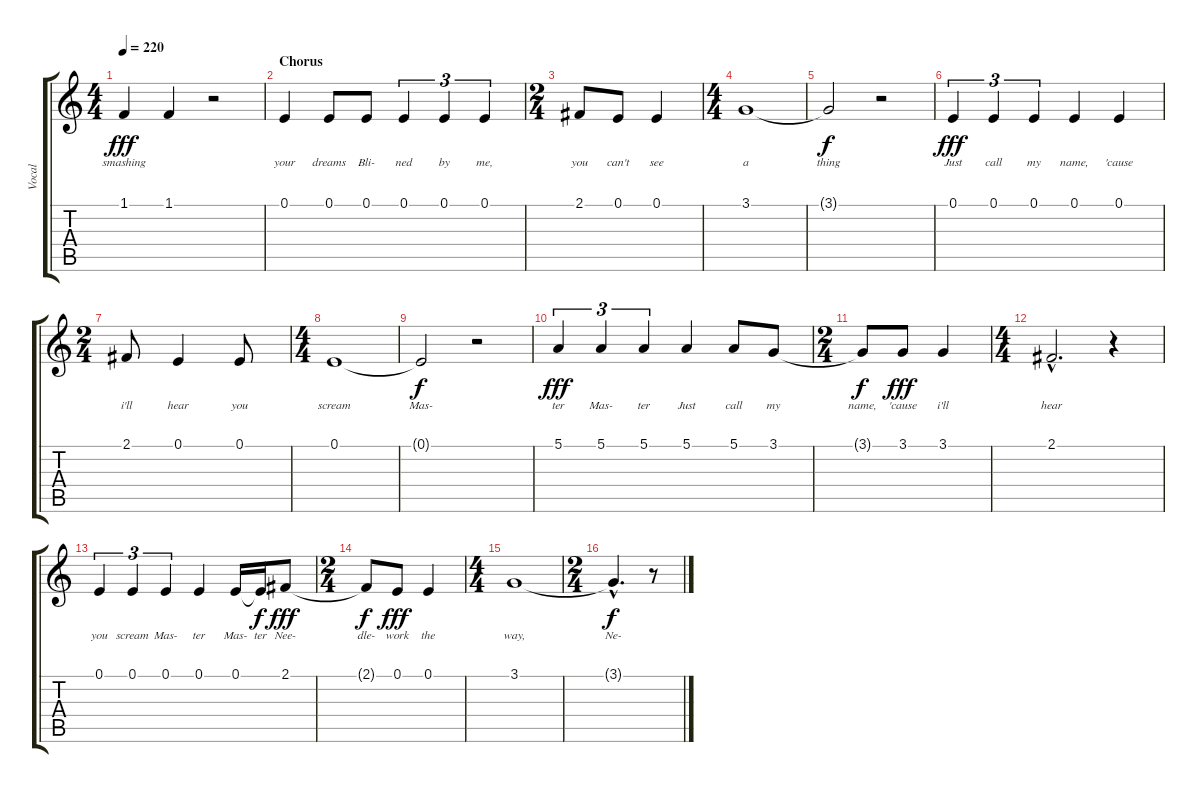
\track ("Vocal" "Vocal") {instrument lead6voice}
\staff {score tabs}
\tuning (E4 B3 G3 D3 A2 E2) {hide}
\ts (4 4)
\tempo 220
\clef g2
\ks c
1.1.4{lyrics (0 "smashing") lyrics (1 "") lyrics (2 "") lyrics (3 "") lyrics (4 "") dy fff} 1.1.4{lyrics (0 "") lyrics (1 "") lyrics (2 "") lyrics (3 "") lyrics (4 "")} r.2 |
\section ("" "Chorus")
0.1.4{lyrics (0 "your") lyrics (1 "") lyrics (2 "") lyrics (3 "") lyrics (4 "")} 0.1.8{lyrics (0 "dreams") lyrics (1 "") lyrics (2 "") lyrics (3 "") lyrics (4 "")} 0.1.8{lyrics (0 "Bli-") lyrics (1 "") lyrics (2 "") lyrics (3 "") lyrics (4 "")} 0.1.4{tu (3 2) lyrics (0 "ned") lyrics (1 "") lyrics (2 "") lyrics (3 "") lyrics (4 "")} 0.1.4{tu (3 2) lyrics (0 "by") lyrics (1 "") lyrics (2 "") lyrics (3 "") lyrics (4 "")} 0.1.4{tu (3 2) lyrics (0 "me,") lyrics (1 "") lyrics (2 "") lyrics (3 "") lyrics (4 "")} |
\ts (2 4)
2.1.8{lyrics (0 "you") lyrics (1 "") lyrics (2 "") lyrics (3 "") lyrics (4 "")} 0.1.8{lyrics (0 "can't") lyrics (1 "") lyrics (2 "") lyrics (3 "") lyrics (4 "")} 0.1.4{lyrics (0 "see") lyrics (1 "") lyrics (2 "") lyrics (3 "") lyrics (4 "")} |
\ts (4 4)
3.1.1{lyrics (0 "a") lyrics (1 "") lyrics (2 "") lyrics (3 "") lyrics (4 "")} |
3.1{t}.2{lyrics (0 "thing") lyrics (1 "") lyrics (2 "") lyrics (3 "") lyrics (4 "") dy f} r.2 |
0.1.4{tu (3 2) lyrics (0 "Just") lyrics (1 "") lyrics (2 "") lyrics (3 "") lyrics (4 "") dy fff} 0.1.4{tu (3 2) lyrics (0 "call") lyrics (1 "") lyrics (2 "") lyrics (3 "") lyrics (4 "")} 0.1.4{tu (3 2) lyrics (0 "my") lyrics (1 "") lyrics (2 "") lyrics (3 "") lyrics (4 "")} 0.1.4{lyrics (0 "name,") lyrics (1 "") lyrics (2 "") lyrics (3 "") lyrics (4 "")} 0.1.4{lyrics (0 "'cause") lyrics (1 "") lyrics (2 "") lyrics (3 "") lyrics (4 "")} |
\ts (2 4)
2.1.8{lyrics (0 "i'll") lyrics (1 "") lyrics (2 "") lyrics (3 "") lyrics (4 "")} 0.1.4{lyrics (0 "hear") lyrics (1 "") lyrics (2 "") lyrics (3 "") lyrics (4 "")} 0.1.8{lyrics (0 "you") lyrics (1 "") lyrics (2 "") lyrics (3 "") lyrics (4 "")} |
\ts (4 4)
0.1.1{lyrics (0 "scream") lyrics (1 "") lyrics (2 "") lyrics (3 "") lyrics (4 "")} |
0.1{t}.2{lyrics (0 "Mas-") lyrics (1 "") lyrics (2 "") lyrics (3 "") lyrics (4 "") dy f} r.2 |
5.1.4{tu (3 2) lyrics (0 "ter") lyrics (1 "") lyrics (2 "") lyrics (3 "") lyrics (4 "") dy fff} 5.1.4{tu (3 2) lyrics (0 "Mas-") lyrics (1 "") lyrics (2 "") lyrics (3 "") lyrics (4 "")} 5.1.4{tu (3 2) lyrics (0 "ter") lyrics (1 "") lyrics (2 "") lyrics (3 "") lyrics (4 "")} 5.1.4{lyrics (0 "Just") lyrics (1 "") lyrics (2 "") lyrics (3 "") lyrics (4 "")} 5.1.8{lyrics (0 "call") lyrics (1 "") lyrics (2 "") lyrics (3 "") lyrics (4 "")} 3.1.8{lyrics (0 "my") lyrics (1 "") lyrics (2 "") lyrics (3 "") lyrics (4 "")} |
\ts (2 4)
3.1{t}.8{lyrics (0 "name,") lyrics (1 "") lyrics (2 "") lyrics (3 "") lyrics (4 "") dy f} 3.1.8{lyrics (0 "'cause") lyrics (1 "") lyrics (2 "") lyrics (3 "") lyrics (4 "") dy fff} 3.1.4{lyrics (0 "i'll") lyrics (1 "") lyrics (2 "") lyrics (3 "") lyrics (4 "")} |
\ts (4 4)
2.1{hac}.2{d lyrics (0 "hear") lyrics (1 "") lyrics (2 "") lyrics (3 "") lyrics (4 "")} r.4 |
0.1.4{tu (3 2) lyrics (0 "you") lyrics (1 "") lyrics (2 "") lyrics (3 "") lyrics (4 "")} 0.1.4{tu (3 2) lyrics (0 "scream") lyrics (1 "") lyrics (2 "") lyrics (3 "") lyrics (4 "")} 0.1.4{tu (3 2) lyrics (0 "Mas-") lyrics (1 "") lyrics (2 "") lyrics (3 "") lyrics (4 "")} 0.1.4{lyrics (0 "ter") lyrics (1 "") lyrics (2 "") lyrics (3 "") lyrics (4 "")} 0.1.16{lyrics (0 "Mas-") lyrics (1 "") lyrics (2 "") lyrics (3 "") lyrics (4 "")} 0.1{t}.16{lyrics (0 "ter") lyrics (1 "") lyrics (2 "") lyrics (3 "") lyrics (4 "") dy f} 2.1.8{lyrics (0 "Nee-") lyrics (1 "") lyrics (2 "") lyrics (3 "") lyrics (4 "") dy fff} |
\ts (2 4)
2.1{t}.8{lyrics (0 "dle-") lyrics (1 "") lyrics (2 "") lyrics (3 "") lyrics (4 "") dy f} 0.1.8{lyrics (0 "work") lyrics (1 "") lyrics (2 "") lyrics (3 "") lyrics (4 "") dy fff} 0.1.4{lyrics (0 "the") lyrics (1 "") lyrics (2 "") lyrics (3 "") lyrics (4 "")} |
\ts (4 4)
3.1.1{lyrics (0 "way,") lyrics (1 "") lyrics (2 "") lyrics (3 "") lyrics (4 "")} |
\ts (2 4)
3.1{hac t}.4{d lyrics (0 "Ne-") lyrics (1 "") lyrics (2 "") lyrics (3 "") lyrics (4 "") dy f} r.8
